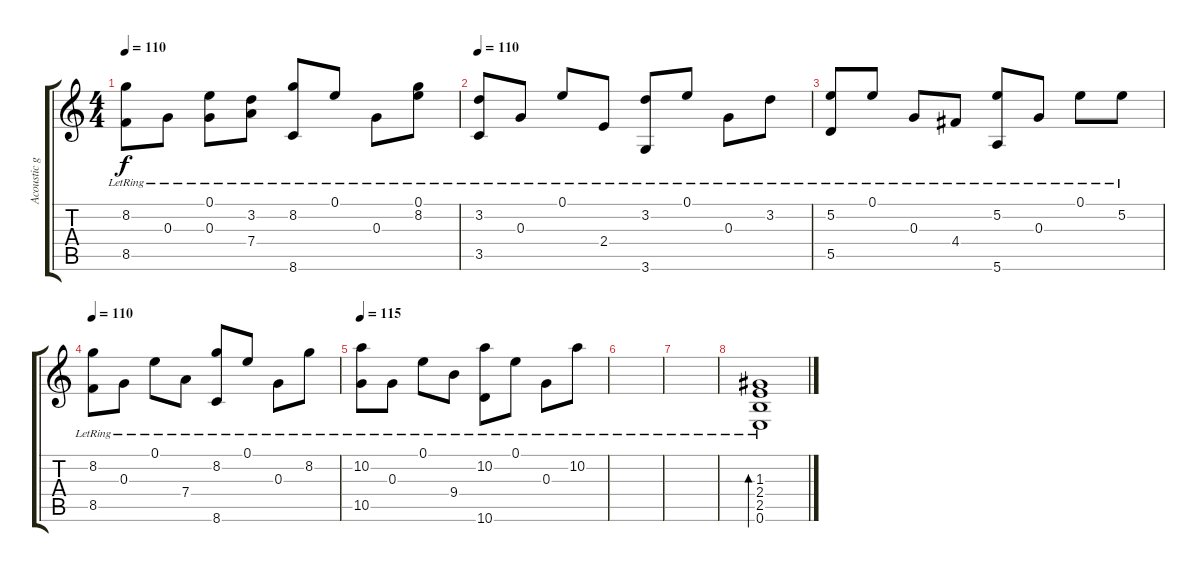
\track ("Acoustic guitar" "Acoustic g") {instrument acousticguitarsteel}
\staff {score tabs}
\tuning (E4 B3 G3 D3 A2 E2) {hide}
\ts (4 4)
\tempo 110
\clef g2
\ks c
(8.2{lr} 8.5{lr}).8{dy f} 0.3{lr}.8 (0.1{lr} 0.3).8 (3.2 7.4{lr}).8 (8.2{lr} 8.6{lr}).8 0.1{lr}.8 0.3{lr}.8 (0.1 8.2{lr}).8 |
\tempo 110
(3.2{lr} 3.5{lr}).8 0.3{lr}.8 0.1{lr}.8 2.4{lr}.8 (3.2{lr} 3.6{lr}).8 0.1{lr}.8 0.3{lr}.8 3.2{lr}.8 |
(5.2{lr} 5.5{lr}).8 0.1{lr}.8 0.3{lr}.8 4.4{lr}.8 (5.2{lr} 5.6{lr}).8 0.3{lr}.8 0.1{lr}.8 5.2{lr}.8 |
\tempo 110
(8.2{lr} 8.5{lr}).8 0.3{lr}.8 0.1{lr}.8 7.4{lr}.8 (8.2{lr} 8.6{lr}).8 0.1{lr}.8 0.3{lr}.8 8.2{lr}.8 |
\tempo 115
(10.2{lr} 10.5{lr}).8 0.3{lr}.8 0.1{lr}.8 9.4{lr}.8 (10.2{lr} 10.6{lr}).8 0.1{lr}.8 0.3{lr}.8 10.2{lr}.8 |
|
|
(1.3{lr} 2.4{lr} 2.5{lr} 0.6{lr}).1{bd 480}
